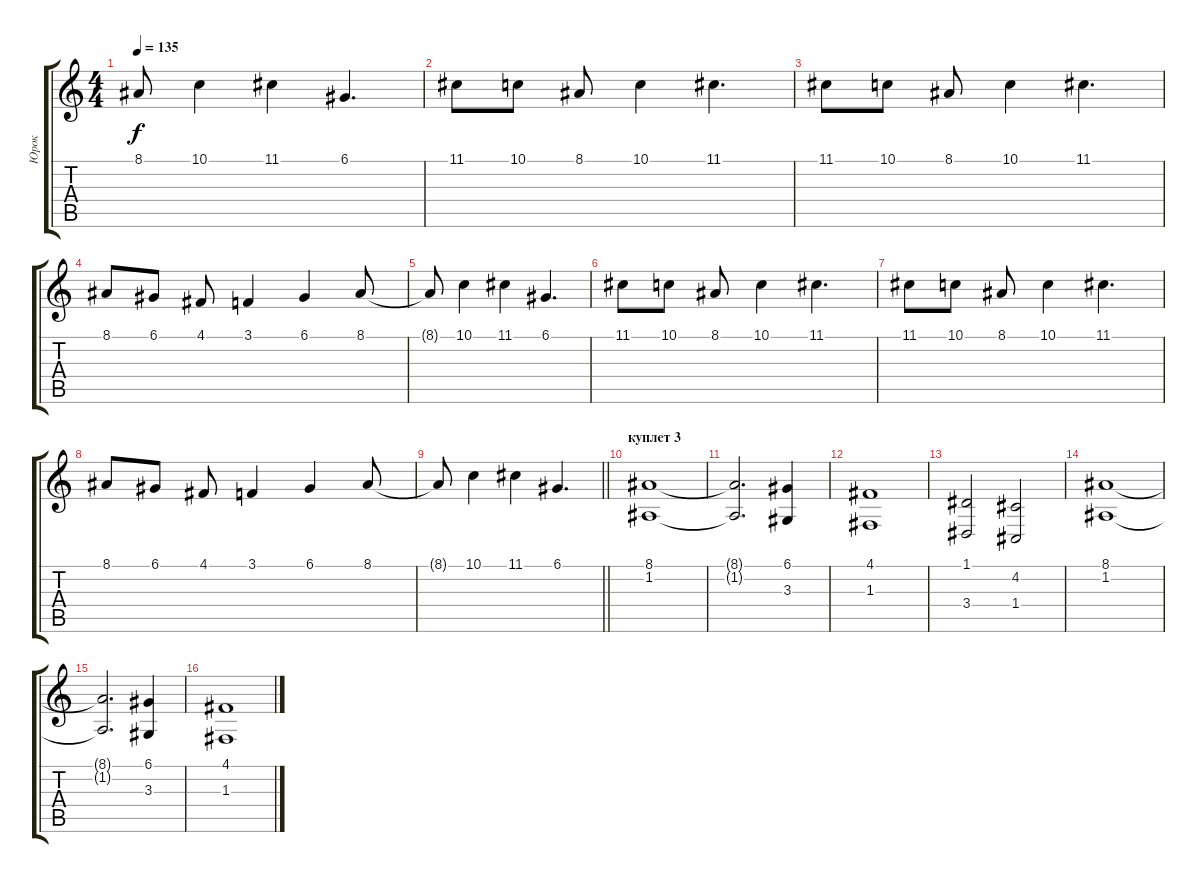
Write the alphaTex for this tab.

\track ("Юрок" "Юрок") {instrument fx5brightness}
\staff {score tabs}
\tuning (D4 A3 F3 C3 G2 C2) {hide}
\ts (4 4)
\tempo 135
\clef g2
\ks c
8.1{t}.8{dy f} 10.1.4 11.1.4 6.1.4{d} |
11.1.8 10.1.8 8.1.8 10.1.4 11.1.4{d} |
11.1.8 10.1.8 8.1.8 10.1.4 11.1.4{d} |
8.1.8 6.1.8 4.1.8 3.1.4 6.1.4 8.1.8 |
8.1{t}.8 10.1.4 11.1.4 6.1.4{d} |
11.1.8 10.1.8 8.1.8 10.1.4 11.1.4{d} |
11.1.8 10.1.8 8.1.8 10.1.4 11.1.4{d} |
8.1.8 6.1.8 4.1.8 3.1.4 6.1.4 8.1.8 |
\barLineRight lightlight
8.1{t}.8 10.1.4 11.1.4 6.1.4{d} |
\section ("" "куплет 3")
(8.1 1.2).1{volume 9 instrument stringensemble1} |
(8.1{t} 1.2{t}).2{d} (6.1 3.3).4 |
(4.1 1.3).1 |
(1.1 3.4).2 (4.2 1.4).2 |
(8.1 1.2).1 |
(8.1{t} 1.2{t}).2{d} (6.1 3.3).4 |
(4.1 1.3).1
